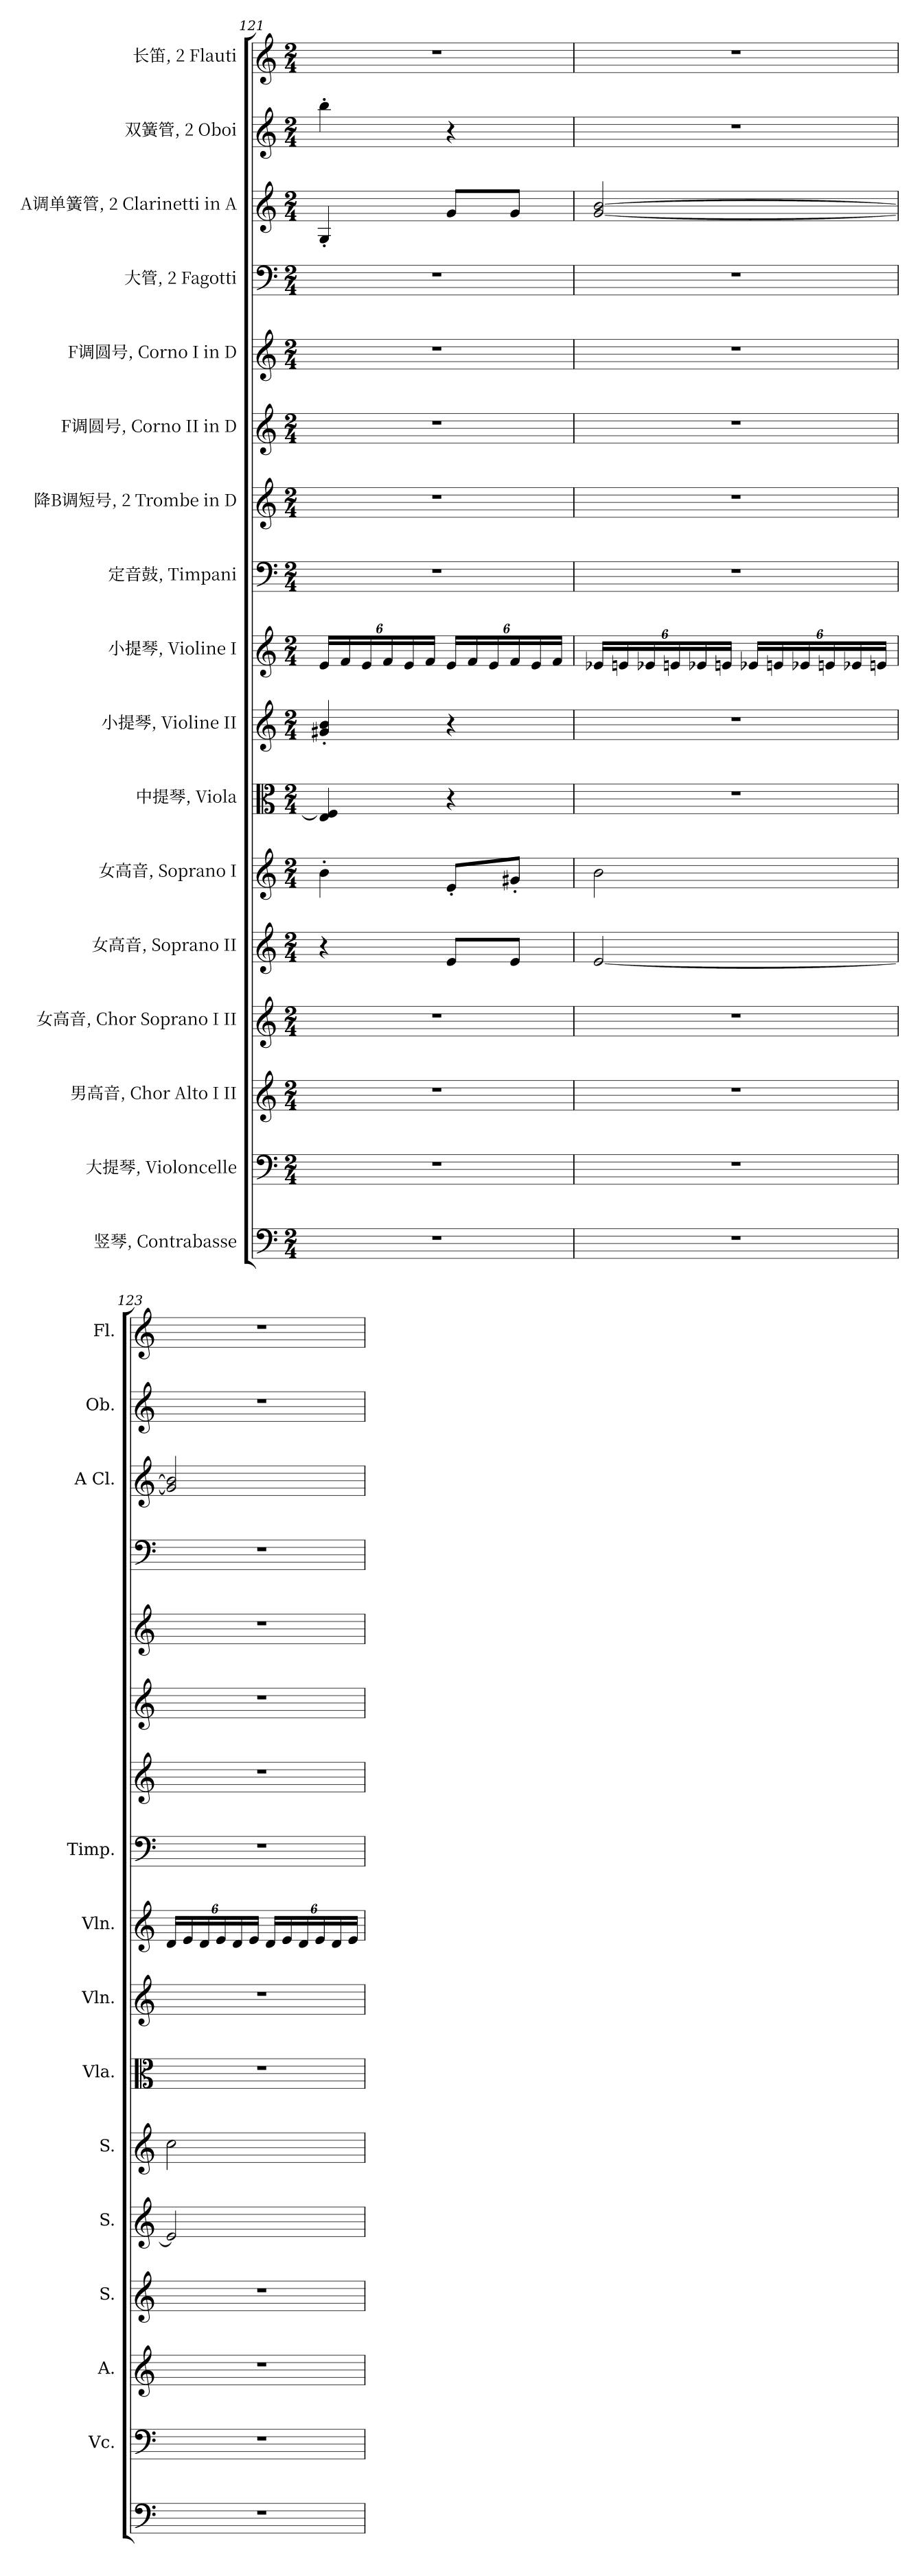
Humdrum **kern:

**kern	**kern	**kern	**kern	**kern	**kern	**kern	**kern	**kern	**kern	**kern	**kern	**kern	**kern	**kern	**kern	**kern
*part17	*part16	*part15	*part14	*part13	*part12	*part11	*part10	*part9	*part8	*part7	*part6	*part5	*part4	*part3	*part2	*part1
*staff17	*staff16	*staff15	*staff14	*staff13	*staff12	*staff11	*staff10	*staff9	*staff8	*staff7	*staff6	*staff5	*staff4	*staff3	*staff2	*staff1
*I"竖琴, Contrabasse	*I"大提琴, Violoncelle	*I"男高音, Chor Alto I II	*I"女高音, Chor Soprano I II	*I"女高音, Soprano II	*I"女高音, Soprano I	*I"中提琴, Viola	*I"小提琴, Violine II	*I"小提琴, Violine I	*I"定音鼓, Timpani	*I"降B调短号, 2 Trombe in D	*I"F调圆号, Corno II in D	*I"F调圆号, Corno I in D	*I"大管, 2 Fagotti	*I"A调单簧管, 2 Clarinetti in A	*I"双簧管, 2 Oboi	*I"长笛, 2 Flauti
*	*I'Vc.	*I'A.	*I'S.	*I'S.	*I'S.	*I'Vla.	*I'Vln.	*I'Vln.	*I'Timp.	*	*	*	*	*I'A Cl.	*I'Ob.	*I'Fl.
*clefF4	*clefF4	*clefG2	*clefG2	*clefG2	*clefG2	*clefC3	*clefG2	*clefG2	*clefF4	*clefG2	*clefG2	*clefG2	*clefF4	*clefG2	*clefG2	*clefG2
*	*	*	*	*	*	*	*	*	*	*ITrd1c2	*ITrd4c7	*ITrd4c7	*	*ITrd2c3	*	*
*k[]	*k[]	*k[]	*k[]	*k[]	*k[]	*k[]	*k[]	*k[]	*k[]	*k[b-e-]	*k[b-]	*k[b-]	*k[]	*k[f#c#g#]	*k[]	*k[]
*M2/4	*M2/4	*M2/4	*M2/4	*M2/4	*M2/4	*M2/4	*M2/4	*M2/4	*M2/4	*M2/4	*M2/4	*M2/4	*M2/4	*M2/4	*M2/4	*M2/4
*MM85	*MM85	*MM85	*MM85	*MM85	*MM85	*MM85	*MM85	*MM85	*MM85	*MM85	*MM85	*MM85	*MM85	*MM85	*MM85	*MM85
*	*	*	*	*	*	*	*	*Xbrackettup	*	*	*	*	*	*	*	*
=121	=121	=121	=121	=121	=121	=121	=121	=121	=121	=121	=121	=121	=121	=121	=121	=121
2r	2r	2r	2r	4r	4b'\	4E/ 4F/]	4g#X/' 4b/'	24e/LL	2r	2r	2r	2r	2r	4E'/	4bb'\	2r
.	.	.	.	.	.	.	.	24f/	.	.	.	.	.	.	.	.
.	.	.	.	.	.	.	.	24e/	.	.	.	.	.	.	.	.
.	.	.	.	.	.	.	.	24f/	.	.	.	.	.	.	.	.
.	.	.	.	.	.	.	.	24e/	.	.	.	.	.	.	.	.
.	.	.	.	.	.	.	.	24f/JJ	.	.	.	.	.	.	.	.
.	.	.	.	8e/L	8e'/L	4r	4r	24e/LL	.	.	.	.	.	8e/L	4r	.
.	.	.	.	.	.	.	.	24f/	.	.	.	.	.	.	.	.
.	.	.	.	.	.	.	.	24e/	.	.	.	.	.	.	.	.
.	.	.	.	8e/J	8g#X'/J	.	.	24f/	.	.	.	.	.	8e/J	.	.
.	.	.	.	.	.	.	.	24e/	.	.	.	.	.	.	.	.
.	.	.	.	.	.	.	.	24f/JJ	.	.	.	.	.	.	.	.
!!LO:PB:g=z
=122	=122	=122	=122	=122	=122	=122	=122	=122	=122	=122	=122	=122	=122	=122	=122	=122
*	*	*	*	*	*	*	*	*	*	*	*	*	*	*	*	*MM85
2r	2r	2r	2r	[2e/	2b\	2r	2r	24e-X/LL	2r	2r	2r	2r	2r	[2e/ [2g#/	2r	2r
.	.	.	.	.	.	.	.	24en/	.	.	.	.	.	.	.	.
.	.	.	.	.	.	.	.	24e-X/	.	.	.	.	.	.	.	.
.	.	.	.	.	.	.	.	24en/	.	.	.	.	.	.	.	.
.	.	.	.	.	.	.	.	24e-X/	.	.	.	.	.	.	.	.
.	.	.	.	.	.	.	.	24en/JJ	.	.	.	.	.	.	.	.
.	.	.	.	.	.	.	.	24e-X/LL	.	.	.	.	.	.	.	.
.	.	.	.	.	.	.	.	24en/	.	.	.	.	.	.	.	.
.	.	.	.	.	.	.	.	24e-X/	.	.	.	.	.	.	.	.
.	.	.	.	.	.	.	.	24en/	.	.	.	.	.	.	.	.
.	.	.	.	.	.	.	.	24e-X/	.	.	.	.	.	.	.	.
.	.	.	.	.	.	.	.	24en/JJ	.	.	.	.	.	.	.	.
=123	=123	=123	=123	=123	=123	=123	=123	=123	=123	=123	=123	=123	=123	=123	=123	=123
*	*	*	*	*	*	*	*	*	*	*	*	*	*	*	*	*MM85
2r	2r	2r	2r	2e/]	2cc\	2r	2r	24d/LL	2r	2r	2r	2r	2r	2e/] 2g#/]	2r	2r
.	.	.	.	.	.	.	.	24e/	.	.	.	.	.	.	.	.
.	.	.	.	.	.	.	.	24d/	.	.	.	.	.	.	.	.
.	.	.	.	.	.	.	.	24e/	.	.	.	.	.	.	.	.
.	.	.	.	.	.	.	.	24d/	.	.	.	.	.	.	.	.
.	.	.	.	.	.	.	.	24e/JJ	.	.	.	.	.	.	.	.
.	.	.	.	.	.	.	.	24d/LL	.	.	.	.	.	.	.	.
.	.	.	.	.	.	.	.	24e/	.	.	.	.	.	.	.	.
.	.	.	.	.	.	.	.	24d/	.	.	.	.	.	.	.	.
.	.	.	.	.	.	.	.	24e/	.	.	.	.	.	.	.	.
.	.	.	.	.	.	.	.	24d/	.	.	.	.	.	.	.	.
.	.	.	.	.	.	.	.	24e/JJ	.	.	.	.	.	.	.	.
=	=	=	=	=	=	=	=	=	=	=	=	=	=	=	=	=
*-	*-	*-	*-	*-	*-	*-	*-	*-	*-	*-	*-	*-	*-	*-	*-	*-
